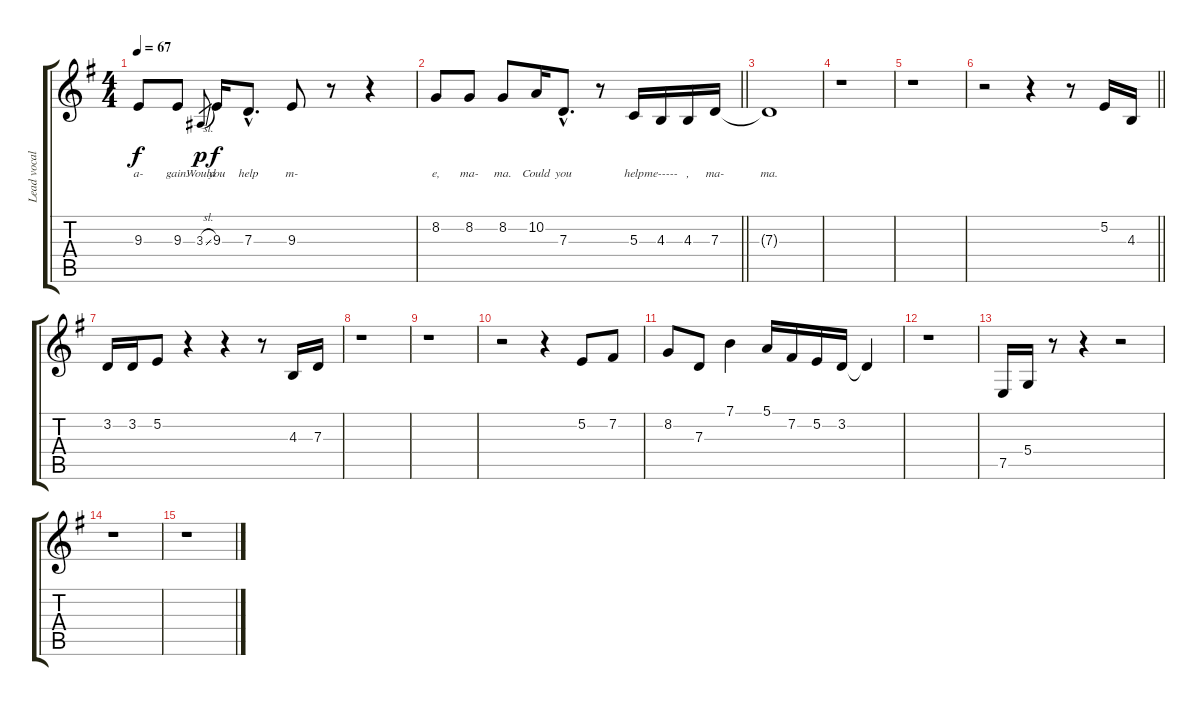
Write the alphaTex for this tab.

\track ("Lead vocal - Walsh" "Lead vocal") {instrument flute}
\staff {score tabs}
\tuning (E4 B3 G3 D3 A2 E2) {hide}
\ts (4 4)
\tempo 67
\clef g2
\ks g
9.3.8{lyrics (0 "a-") lyrics (1 "") lyrics (2 "") lyrics (3 "") lyrics (4 "") dy f} 9.3.8{lyrics (0 "gain.") lyrics (1 "") lyrics (2 "") lyrics (3 "") lyrics (4 "")} 3.3{sl}.8{lyrics (0 "Would") lyrics (1 "") lyrics (2 "") lyrics (3 "") lyrics (4 "") gr dy p} 9.3.16{lyrics (0 "you") lyrics (1 "") lyrics (2 "") lyrics (3 "") lyrics (4 "") dy f} 7.3{hac}.8{d lyrics (0 "help") lyrics (1 "") lyrics (2 "") lyrics (3 "") lyrics (4 "")} 9.3.8{lyrics (0 "m-") lyrics (1 "") lyrics (2 "") lyrics (3 "") lyrics (4 "")} r.8 r.4 |
\barLineRight lightlight
8.2.8{lyrics (0 "e,") lyrics (1 "") lyrics (2 "") lyrics (3 "") lyrics (4 "")} 8.2.8{lyrics (0 "ma-") lyrics (1 "") lyrics (2 "") lyrics (3 "") lyrics (4 "")} 8.2.8{lyrics (0 "ma.") lyrics (1 "") lyrics (2 "") lyrics (3 "") lyrics (4 "")} 10.2.16{lyrics (0 "Could") lyrics (1 "") lyrics (2 "") lyrics (3 "") lyrics (4 "")} 7.3{hac}.8{d lyrics (0 "you") lyrics (1 "") lyrics (2 "") lyrics (3 "") lyrics (4 "")} r.8 5.3.16{lyrics (0 "help") lyrics (1 "") lyrics (2 "") lyrics (3 "") lyrics (4 "")} 4.3.16{lyrics (0 "me-----") lyrics (1 "") lyrics (2 "") lyrics (3 "") lyrics (4 "")} 4.3.16{lyrics (0 ",") lyrics (1 "") lyrics (2 "") lyrics (3 "") lyrics (4 "")} 7.3.16{lyrics (0 "ma-") lyrics (1 "") lyrics (2 "") lyrics (3 "") lyrics (4 "")} |
7.3{t}.1{lyrics (0 "ma.") lyrics (1 "") lyrics (2 "") lyrics (3 "") lyrics (4 "")} |
r.1 |
r.1 |
\barLineRight lightlight
r.2 r.4 r.8 5.2.16 4.3.16 |
3.2.16 3.2.16 5.2.8 r.4 r.4 r.8 4.3.16 7.3.16 |
r.1 |
r.1 |
r.2 r.4 5.2.8 7.2.8 |
8.2.8 7.3.8 7.1.4 5.1.16 7.2.16 5.2.16 3.2.16 3.2{t}.4 |
r.1 |
7.5.16 5.4.16 r.8 r.4 r.2 |
r.1 |
r.1
